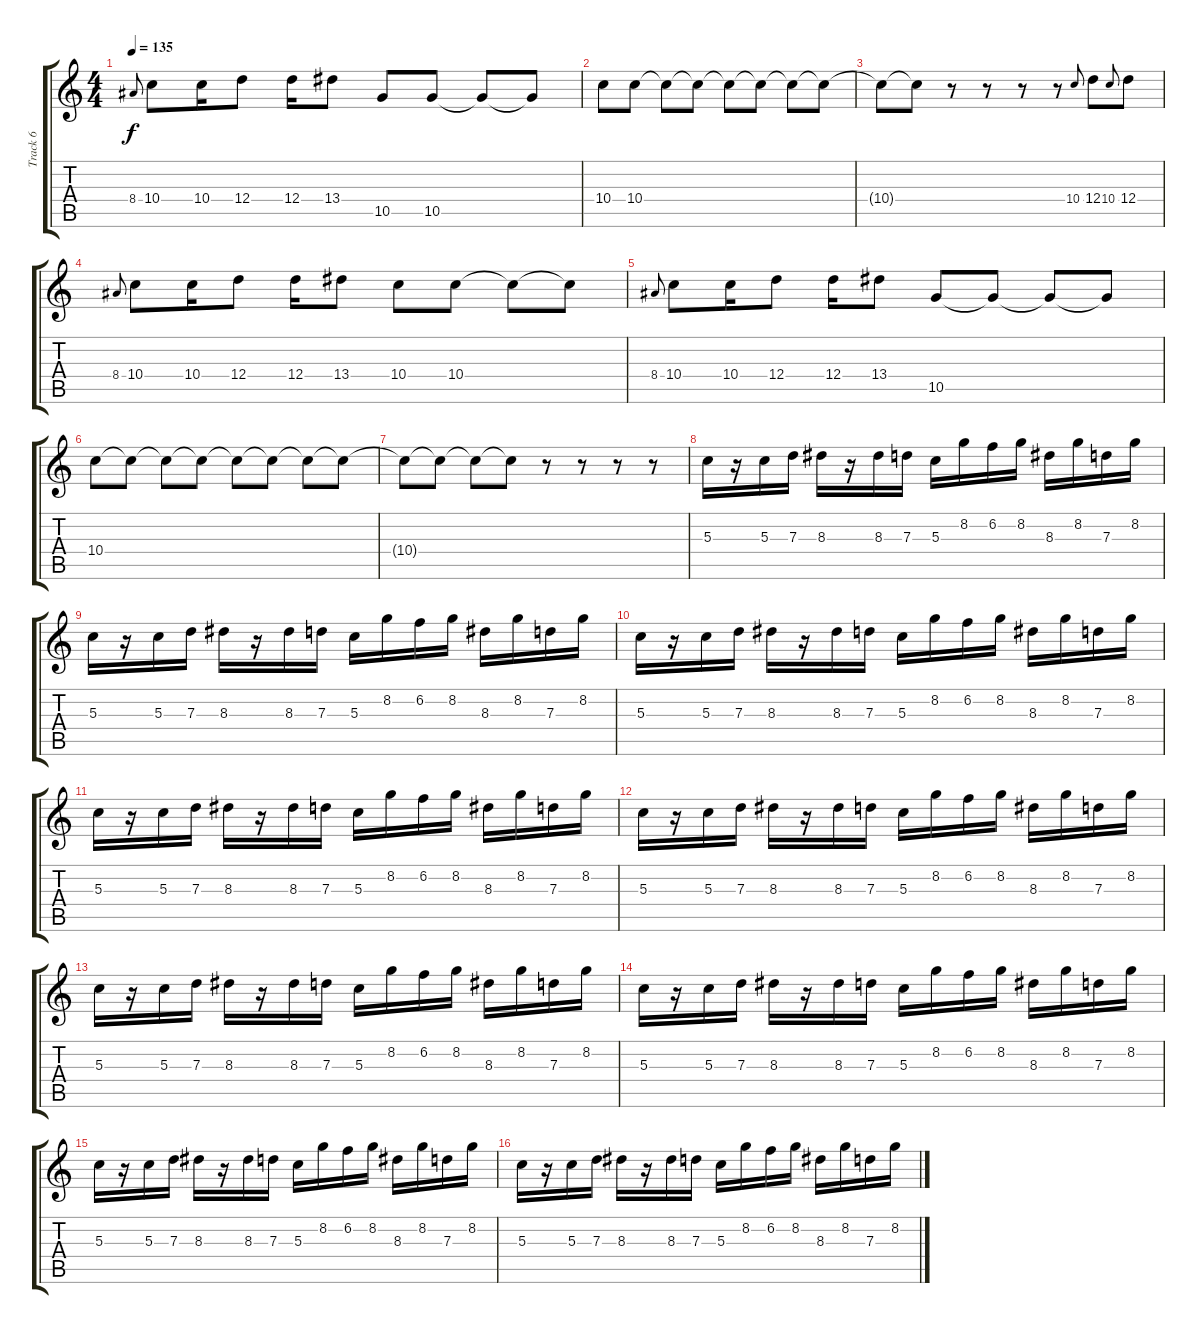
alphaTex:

\track ("Track 6" "Track 6") {instrument electricguitarclean}
\staff {score tabs}
\tuning (E4 B3 G3 D3 A2 E2) {hide}
\ts (4 4)
\tempo 135
\clef g2
\ks c
8.4.8{gr onbeat dy f} 10.4.8 10.4.16 12.4.8 12.4.16 13.4.8 10.5.8 10.5.8 10.5{t}.8 10.5{t}.8 |
10.4.8 10.4.8 10.4{t}.8 10.4{t}.8 10.4{t}.8 10.4{t}.8 10.4{t}.8 10.4{t}.8 |
10.4{t}.8 10.4{t}.8 r.8 r.8 r.8 r.8 10.4.8{gr onbeat} 12.4.8 10.4.8{gr onbeat} 12.4.8 |
8.4.8{gr onbeat} 10.4.8 10.4.16 12.4.8 12.4.16 13.4.8 10.4.8 10.4.8 10.4{t}.8 10.4{t}.8 |
8.4.8{gr onbeat} 10.4.8 10.4.16 12.4.8 12.4.16 13.4.8 10.5.8 10.5{t}.8 10.5{t}.8 10.5{t}.8 |
10.4.8 10.4{t}.8 10.4{t}.8 10.4{t}.8 10.4{t}.8 10.4{t}.8 10.4{t}.8 10.4{t}.8 |
10.4{t}.8 10.4{t}.8 10.4{t}.8 10.4{t}.8 r.8{volume 4 balance 8 instrument overdrivenguitar} r.8 r.8 r.8 |
5.3.16{volume 14 instrument overdrivenguitar} r.16 5.3.16 7.3.16 8.3.16 r.16 8.3.16 7.3.16 5.3.16 8.2.16 6.2.16 8.2.16 8.3.16 8.2.16 7.3.16 8.2.16 |
5.3.16 r.16 5.3.16 7.3.16 8.3.16 r.16 8.3.16 7.3.16 5.3.16 8.2.16 6.2.16 8.2.16 8.3.16 8.2.16 7.3.16 8.2.16 |
5.3.16 r.16 5.3.16 7.3.16 8.3.16 r.16 8.3.16 7.3.16 5.3.16 8.2.16 6.2.16 8.2.16 8.3.16 8.2.16 7.3.16 8.2.16 |
5.3.16 r.16 5.3.16 7.3.16 8.3.16 r.16 8.3.16 7.3.16 5.3.16 8.2.16 6.2.16 8.2.16 8.3.16 8.2.16 7.3.16 8.2.16 |
5.3.16 r.16 5.3.16 7.3.16 8.3.16 r.16 8.3.16 7.3.16 5.3.16 8.2.16 6.2.16 8.2.16 8.3.16 8.2.16 7.3.16 8.2.16 |
5.3.16 r.16 5.3.16 7.3.16 8.3.16 r.16 8.3.16 7.3.16 5.3.16 8.2.16 6.2.16 8.2.16 8.3.16 8.2.16 7.3.16 8.2.16 |
5.3.16 r.16 5.3.16 7.3.16 8.3.16 r.16 8.3.16 7.3.16 5.3.16 8.2.16 6.2.16 8.2.16 8.3.16 8.2.16 7.3.16 8.2.16 |
5.3.16 r.16 5.3.16 7.3.16 8.3.16 r.16 8.3.16 7.3.16 5.3.16 8.2.16 6.2.16 8.2.16 8.3.16 8.2.16 7.3.16 8.2.16 |
5.3.16 r.16 5.3.16 7.3.16 8.3.16 r.16 8.3.16 7.3.16 5.3.16 8.2.16 6.2.16 8.2.16 8.3.16 8.2.16 7.3.16 8.2.16
